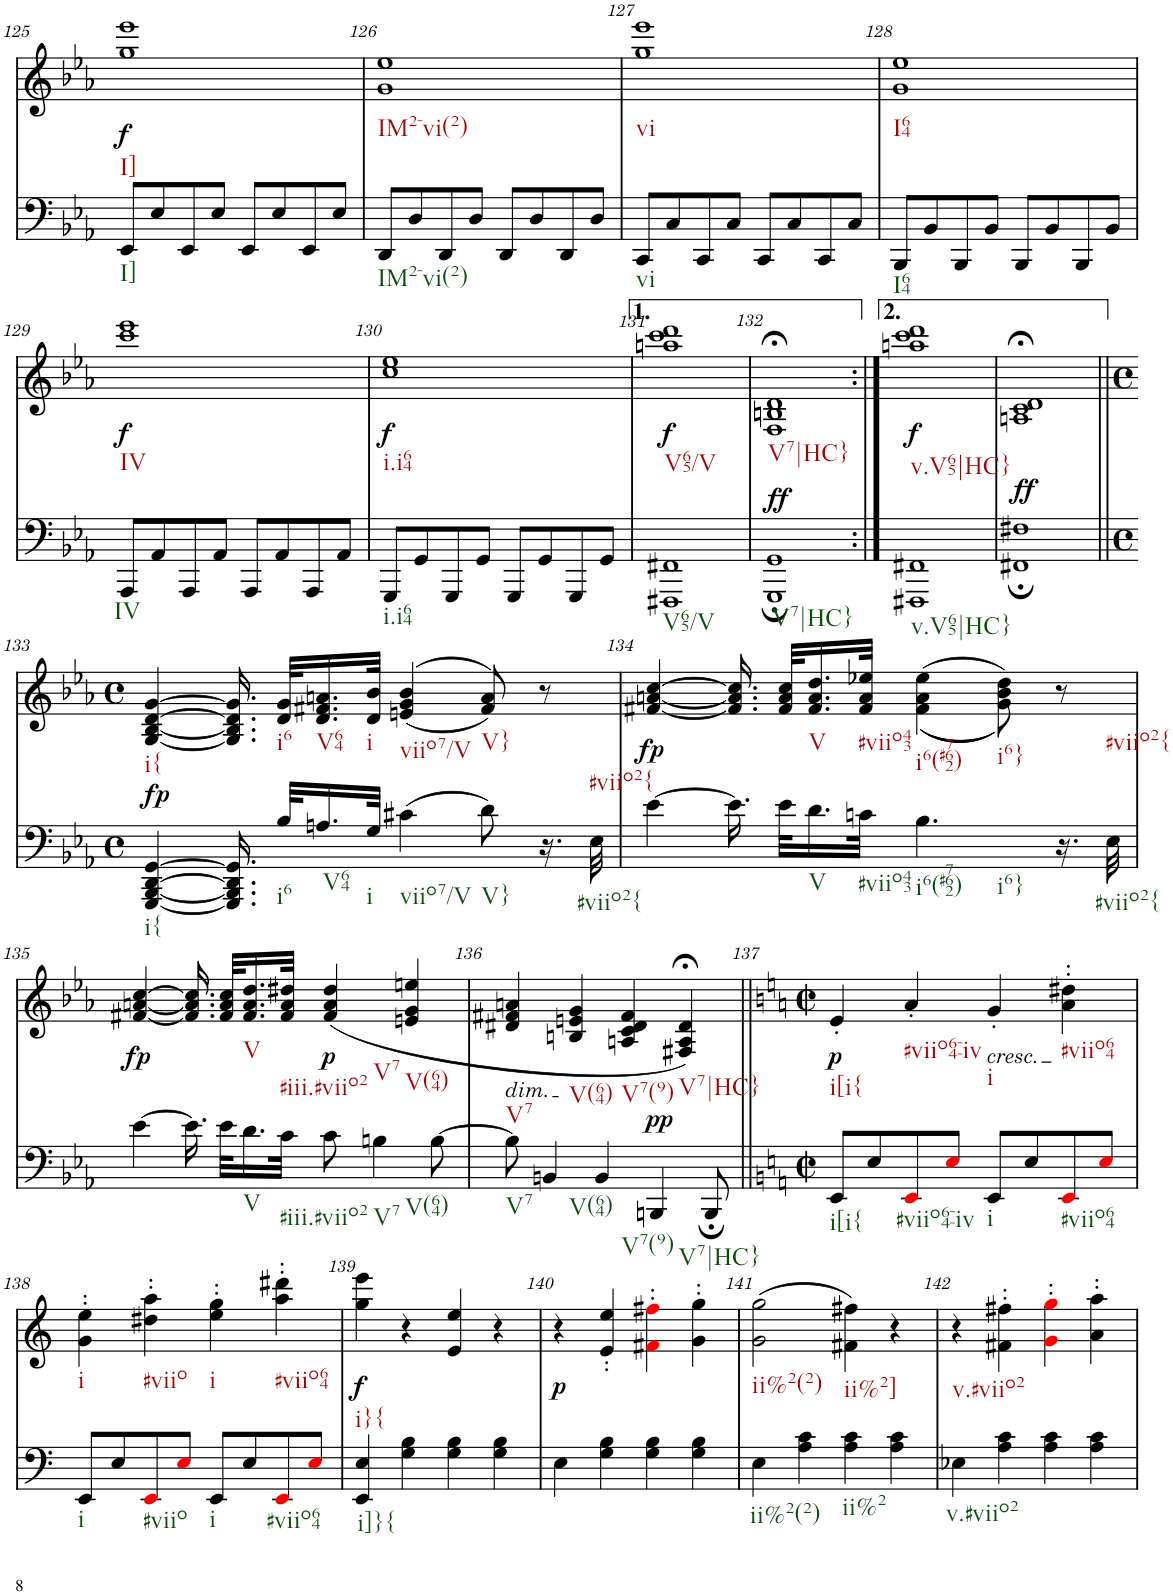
**kern	**dynam	**kern	**text	**dynam
*part2	*part2	*part1	*part1	*part1
*staff2	*staff2	*staff1	*staff1	*staff1
*I"piano	*	*I"piano	*	*
*I'Pno	*	*I'Pno	*	*
!!LO:PB:g=z
*clefF4	*	*clefG2	*	*
*k[b-e-a-]	*	*k[b-e-a-]	*	*
*c:	*	*c:	*	*
*M2/2	*	*M2/2	*	*
*met(c|)	*	*met(c|)	*	*
=125	=125	=125	=125	=125
!	!	!	!LO:LY:b	!LO:DY:b
8EE-/L	.	1gg 1eee-	f	f
8E-/	.	.	.	.
8EE-/	.	.	.	.
8E-/J	.	.	.	.
8EE-/L	.	.	.	.
8E-/	.	.	.	.
8EE-/	.	.	.	.
8E-/J	.	.	.	.
=126	=126	=126	=126	=126
8DD/L	.	1g 1ee-	.	.
8D/	.	.	.	.
8DD/	.	.	.	.
8D/J	.	.	.	.
8DD/L	.	.	.	.
8D/	.	.	.	.
8DD/	.	.	.	.
8D/J	.	.	.	.
=127	=127	=127	=127	=127
8CC/L	.	1gg 1eee-	.	.
8C/	.	.	.	.
8CC/	.	.	.	.
8C/J	.	.	.	.
8CC/L	.	.	.	.
8C/	.	.	.	.
8CC/	.	.	.	.
8C/J	.	.	.	.
=128	=128	=128	=128	=128
8BBB-/L	.	1g 1ee-	.	.
8BB-/	.	.	.	.
8BBB-/	.	.	.	.
8BB-/J	.	.	.	.
8BBB-/L	.	.	.	.
8BB-/	.	.	.	.
8BBB-/	.	.	.	.
8BB-/J	.	.	.	.
!!LO:LB:g=z
=129	=129	=129	=129	=129
!	!	!	!LO:LY:b	!LO:DY:b
8AAA-/L	.	1ccc 1eee-	f	f
8AA-/	.	.	.	.
8AAA-/	.	.	.	.
8AA-/J	.	.	.	.
8AAA-/L	.	.	.	.
8AA-/	.	.	.	.
8AAA-/	.	.	.	.
8AA-/J	.	.	.	.
=130	=130	=130	=130	=130
!	!	!	!LO:LY:b	!LO:DY:b
8GGG/L	.	1cc 1ee-	f	f
8GG/	.	.	.	.
8GGG/	.	.	.	.
8GG/J	.	.	.	.
8GGG/L	.	.	.	.
8GG/	.	.	.	.
8GGG/	.	.	.	.
8GG/J	.	.	.	.
=131	=131	=131	=131	=131
!	!	!	!LO:LY:b	!LO:DY:b
1FFF#X 1FF#X	.	1aan 1ccc 1ddd	f	f
=132	=132	=132	=132	=132
!	!LO:DY:a	!	!	!
1GGG; 1GG;	ff	1F;< 1Bn;< 1d;<	.	.
=132X2:|!	=132X2:|!	=132X2:|!	=132X2:|!	=132X2:|!
!	!	!	!	!LO:DY:b
1FFF#X 1FF#X	.	1aan 1ccc 1ddd	.	f
=132X3	=132X3	=132X3	=132X3	=132X3
!	!LO:DY:a	!	!LO:LY:b	!
1FF#X; 1F#X;	ff	1An;< 1c;< 1d;<	ff	.
!!LO:LB:g=z
=133||	=133||	=133||	=133||	=133||
*M4/4	*	*M4/4	*	*
*met(c)	*	*met(c)	*	*
!	!LO:DY:a	!	!	!
[4GGG/ [4BBB-/ [4DD/ [4GG/	fp	[4G/ [4B-/ [4d/ [4g/	.	.
16.GGG/] 16.BBB-/] 16.DD/] 16.GG/]	.	16.G/] 16.B-/] 16.d/] 16.g/]	.	.
32B-/KLL	.	32d/ 32g/KLL	.	.
16.An/	.	16.d/ 16.f#X/ 16.an/	.	.
32G/JJk	.	32d/ 32b-/JJk	.	.
(4c#X\	.	((>4en/ 4g/ 4b-/	.	.
8d\)	.	8f#/ 8a/))	.	.
16.r	.	8r	.	.
32E-\	.	.	.	.
=134	=134	=134	=134	=134
!	!	!	!	!LO:DY:b
[4e-\	.	[4f#X/ [4an/ [4cc/	.	fp
16.e-\]	.	16.f#/] 16.a/] 16.cc/]	.	.
32e-\KLL	.	32f#/ 32a/ 32cc/KLL	.	.
16.d\	.	16.f#/ 16.a/ 16.dd/	.	.
32cn\JJk	.	32f#/ 32a/ 32ee-X/JJk	.	.
4.B-\	.	(<(<(4f#\ 4a\ 4ee-\	.	.
.	.	8g\ 8b-\ 8dd\)))	.	.
16.r	.	8r	.	.
32E-\	.	.	.	.
!!LO:LB:g=z
=135	=135	=135	=135	=135
!	!	!	!	!LO:DY:b
[4e-\	.	[4f#X/ [4an/ [4cc/	.	fp
16.e-\]	.	16.f#/] 16.a/] 16.cc/]	.	.
32e-\KLL	.	32f#/ 32a/ 32cc/KLL	.	.
16.d\	.	16.f#/ 16.a/ 16.dd/	.	.
32c\JJk	.	32f#/ 32a/ 32dd#X/JJk	.	.
!	!	!	!LO:LY:b	!LO:DY:b
8c\	.	(4f#/ 4a/ 4dd#/	p	p
4Bn\	.	.	.	.
.	.	4en/ 4g/ 4een/	.	.
[8B\	.	.	.	.
=136	=136	=136	=136	=136
!	!	!LO:TX:b:i:t=dim.	!	!
!	!	!	!LO:LY:b	!
8B\]	.	4d#X/ 4f#X/ 4an/	>	.
4BBn/	.	.	.	.
.	.	4Bn/ 4en/ 4g/	.	.
4BB/	.	.	.	.
.	.	4An/ 4c/ 4d#/ 4f#/	.	.
4BBBn/	.	.	.	.
!	!	!	!LO:LY:b	!
.	.	4F#X/;< 4A/;< 4d#/;<)	p	.
!	!LO:DY:a	!	!	!
8BBB;/	pp	.	.	.
=137||	=137||	=137||	=137||	=137||
*k[]	*	*k[]	*	*
*M2/2	*	*M2/2	*	*
*met(c|)	*	*met(c|)	*	*
!	!	!	!LO:LY:b	!LO:DY:b
8EE/L	.	4e'/	p	p
8E/	.	.	.	.
8EEi/	.	4a'/	.	.
8Ei/J	.	.	.	.
!	!	!LO:TX:b:i:t=cresc.	!	!
8EE/L	.	4g'/	.	.
8E/	.	.	.	.
8EEi/	.	4a\' 4dd#X\'	.	.
8Ei/J	.	.	.	.
!!LO:LB:g=z
=138	=138	=138	=138	=138
8EE/L	.	4g\' 4ee\'	.	.
8E/	.	.	.	.
8EEi/	.	4dd#X\' 4aa\'	.	.
8Ei/J	.	.	.	.
8EE/L	.	4ee\' 4gg\'	.	.
8E/	.	.	.	.
8EEi/	.	4aa\' 4ddd#X\'	.	.
8Ei/J	.	.	.	.
=139	=139	=139	=139	=139
!	!	!	!LO:LY:b	!LO:DY:b
4EE/ 4E/	.	4gg\ 4eee\	f	f
4G\ 4B\	.	4r	.	.
4G\ 4B\	.	4e/ 4ee/	.	.
4G\ 4B\	.	4r	.	.
=140	=140	=140	=140	=140
!	!	!	!	!LO:DY:b
4E\	.	4r	.	p
!	!	!	!LO:LY:b	!
4G\ 4B\	.	4e/' 4ee/'	p	.
4G\ 4B\	.	4f#Xi\' 4ff#Xi\'	.	.
4G\ 4B\	.	4g\' 4gg\'	.	.
=141	=141	=141	=141	=141
4E\	.	(2g\ 2gg\	.	.
4A\ 4c\	.	.	.	.
4A\ 4c\	.	4f#X\ 4ff#X\)	.	.
4A\ 4c\	.	4r	.	.
=142	=142	=142	=142	=142
4E-X\	.	4r	.	.
4A\ 4c\	.	4f#X\' 4ff#X\'	.	.
4A\ 4c\	.	4gi\' 4ggi\'	.	.
4A\ 4c\	.	4a\' 4aa\'	.	.
=	=	=	=	=
*-	*-	*-	*-	*-
